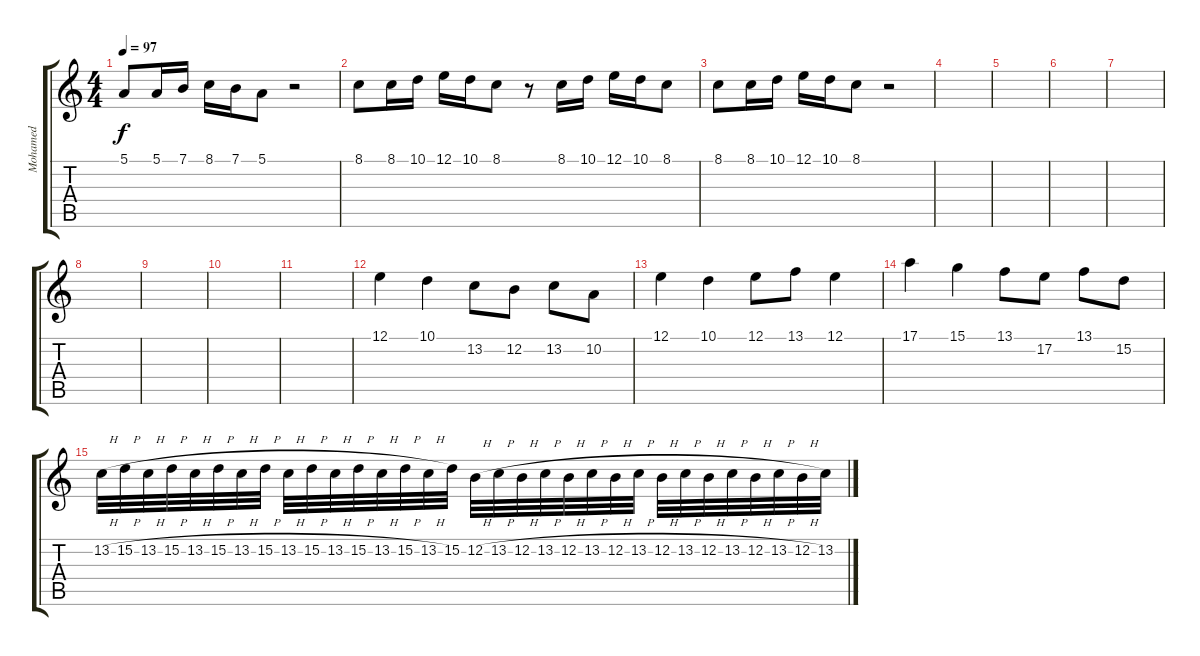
\track ("Mohamed" "Mohamed") {instrument violin}
\staff {score tabs}
\tuning (E4 B3 G3 D3 A2 E2) {hide}
\ts (4 4)
\tempo 97
\clef g2
\ks c
5.1.8{dy f} 5.1.16 7.1.16 8.1.16 7.1.16 5.1.8 r.2 |
8.1.8 8.1.16 10.1.16 12.1.16 10.1.16 8.1.8 r.8 8.1.16 10.1.16 12.1.16 10.1.16 8.1.8 |
8.1.8 8.1.16 10.1.16 12.1.16 10.1.16 8.1.8 r.2 |
|
|
|
|
|
|
|
|
12.1.4 10.1.4 13.2.8 12.2.8 13.2.8 10.2.8 |
12.1.4 10.1.4 12.1.8 13.1.8 12.1.4 |
17.1.4 15.1.4 13.1.8 17.2.8 13.1.8 15.2.8 |
13.2{h}.32 15.2{h}.32 13.2{h}.32 15.2{h}.32 13.2{h}.32 15.2{h}.32 13.2{h}.32 15.2{h}.32 13.2{h}.32 15.2{h}.32 13.2{h}.32 15.2{h}.32 13.2{h}.32 15.2{h}.32 13.2{h}.32 15.2.32 12.2{h}.32 13.2{h}.32 12.2{h}.32 13.2{h}.32 12.2{h}.32 13.2{h}.32 12.2{h}.32 13.2{h}.32 12.2{h}.32 13.2{h}.32 12.2{h}.32 13.2{h}.32 12.2{h}.32 13.2{h}.32 12.2{h}.32 13.2.32
